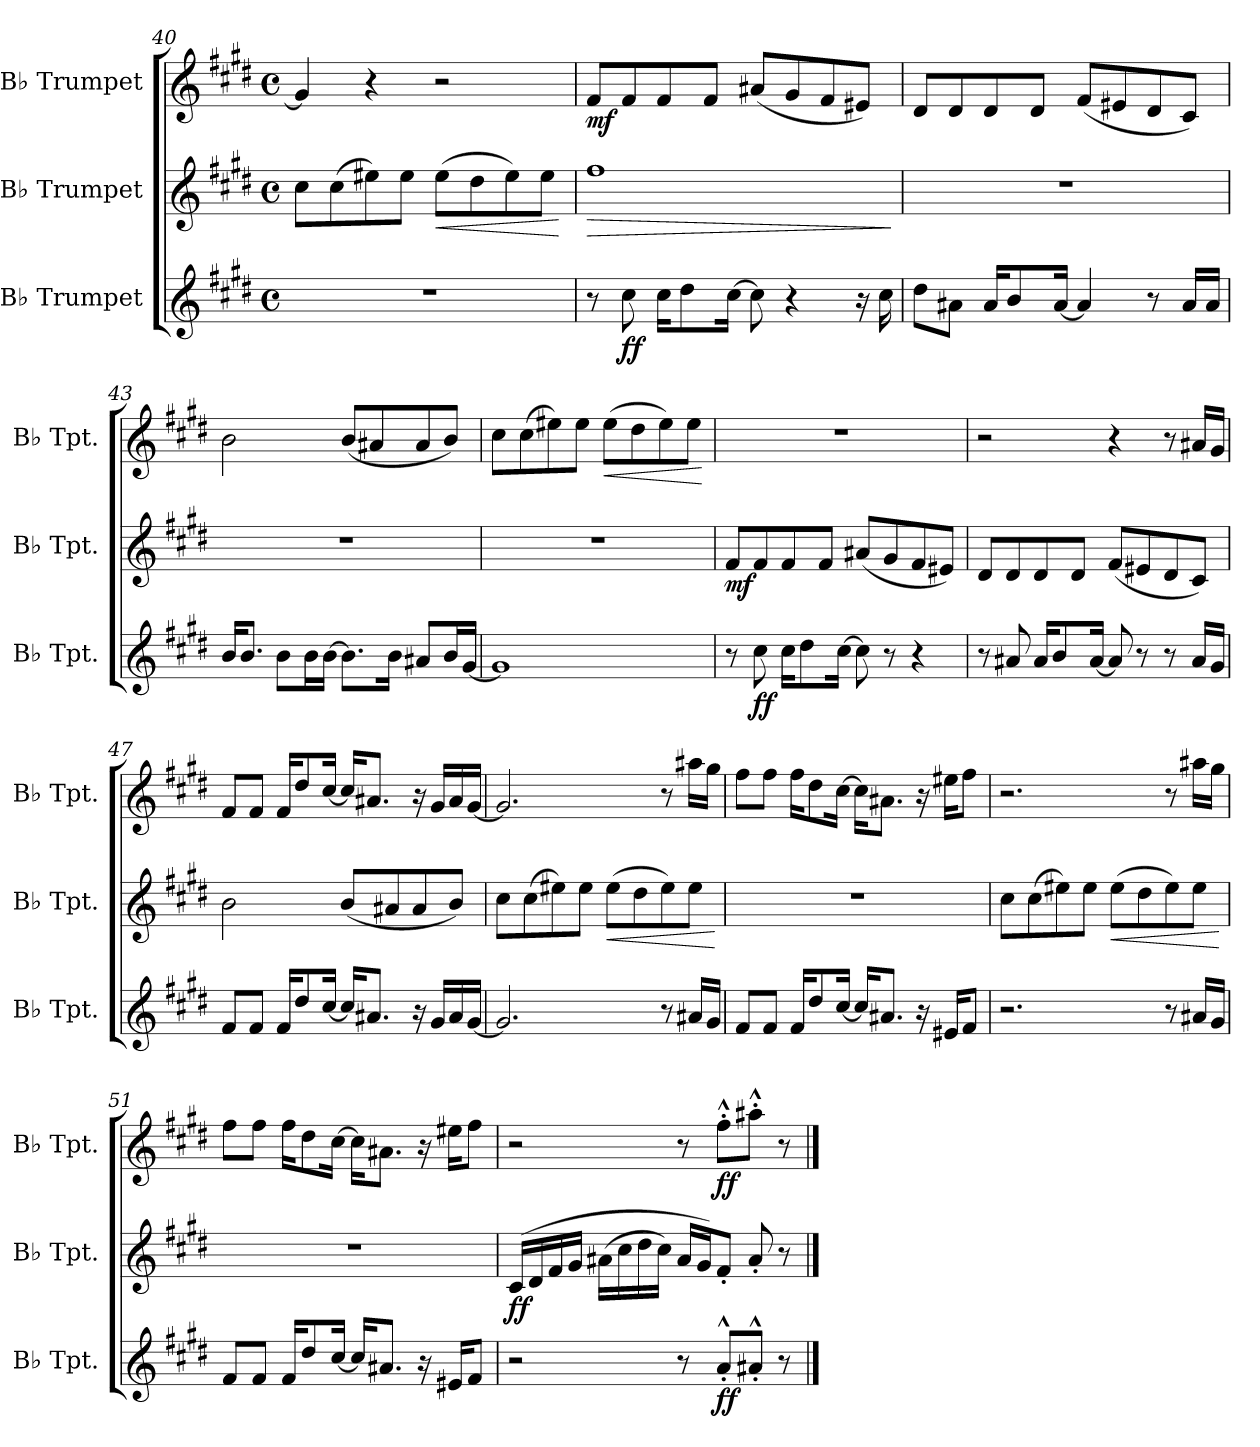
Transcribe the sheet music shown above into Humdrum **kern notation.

**kern	**dynam	**kern	**dynam	**kern	**dynam
*part3	*part3	*part2	*part2	*part1	*part1
*staff3	*staff3	*staff2	*staff2	*staff1	*staff1
*I"B♭ Trumpet	*	*I"B♭ Trumpet	*	*I"B♭ Trumpet	*
*I'B♭ Tpt.	*	*I'B♭ Tpt.	*	*I'B♭ Tpt.	*
*clefG2	*	*clefG2	*	*clefG2	*
*ITrd1c2	*	*ITrd1c2	*	*ITrd1c2	*
*k[f#c#]	*	*k[f#c#]	*	*k[f#c#]	*
*M4/4	*	*M4/4	*	*M4/4	*
*met(c)	*	*met(c)	*	*met(c)	*
=40	=40	=40	=40	=40	=40
1r	.	8b\L	.	4f#/]	.
.	.	(8b\	.	.	.
.	.	8dd#X\)	.	4r	.
.	.	8dd#\J	.	.	.
!	!	!	!LO:HP:b	!	!
.	.	(8dd#\L	<	2r	.
.	.	8cc#\	.	.	.
.	.	8dd#\)	.	.	.
.	.	8dd#\J	.	.	.
.	.	.	[	.	.
=41	=41	=41	=41	=41	=41
!	!	!	!LO:HP:b	!	!LO:DY:b
8r	.	1ee	>	8e/L	mf
!	!LO:DY:b	!	!	!	!
8b\	ff	.	.	8e/	.
16b\KL	.	.	.	8e/	.
8cc#\	.	.	.	.	.
.	.	.	.	8e/J	.
[16b\Jk	.	.	.	.	.
8b\]	.	.	.	(8g#X/L	.
4r	.	.	.	8f#/	.
.	.	.	.	8e/	.
16r	.	.	.	8d#X/J)	.
16b\	.	.	.	.	.
.	.	.	]	.	.
!!LO:LB:g=z
=42	=42	=42	=42	=42	=42
8cc#\L	.	1r	.	8c#/L	.
8g#X\J	.	.	.	8c#/	.
16g#/KL	.	.	.	8c#/	.
8a/	.	.	.	.	.
.	.	.	.	8c#/J	.
[16g#/Jk	.	.	.	.	.
4g#/]	.	.	.	(8e/L	.
.	.	.	.	8d#X/	.
8r	.	.	.	8c#/	.
16g#/LL	.	.	.	8B/J)	.
16g#/JJ	.	.	.	.	.
=43	=43	=43	=43	=43	=43
16a/KL	.	1r	.	2a\	.
8.a/J	.	.	.	.	.
8a\L	.	.	.	.	.
16a\L	.	.	.	.	.
[16a\JJ	.	.	.	.	.
8.a\L]	.	.	.	(8a/L	.
.	.	.	.	8g#X/	.
16a\Jk	.	.	.	.	.
8g#X/L	.	.	.	8g#/	.
16a/L	.	.	.	8a/J)	.
[16f#/JJ	.	.	.	.	.
=44	=44	=44	=44	=44	=44
1f#]	.	1r	.	8b\L	.
.	.	.	.	(8b\	.
.	.	.	.	8dd#X\)	.
.	.	.	.	8dd#\J	.
!	!	!	!	!	!LO:HP:b
.	.	.	.	(8dd#\L	<
.	.	.	.	8cc#\	.
.	.	.	.	8dd#\)	.
.	.	.	.	8dd#\J	.
.	.	.	.	.	[
!!LO:PB:g=z
=45	=45	=45	=45	=45	=45
!	!	!	!LO:DY:b	!	!
8r	.	8e/L	mf	1r	.
!	!LO:DY:b	!	!	!	!
8b\	ff	8e/	.	.	.
16b\KL	.	8e/	.	.	.
8cc#\	.	.	.	.	.
.	.	8e/J	.	.	.
[16b\Jk	.	.	.	.	.
8b\]	.	(8g#X/L	.	.	.
8r	.	8f#/	.	.	.
4r	.	8e/	.	.	.
.	.	8d#X/J)	.	.	.
=46	=46	=46	=46	=46	=46
8r	.	8c#/L	.	2r	.
8g#X/	.	8c#/	.	.	.
16g#/KL	.	8c#/	.	.	.
8a/	.	.	.	.	.
.	.	8c#/J	.	.	.
[16g#/Jk	.	.	.	.	.
8g#/]	.	(8e/L	.	4r	.
8r	.	8d#X/	.	.	.
8r	.	8c#/	.	8r	.
16g#/LL	.	8B/J)	.	16g#X/LL	.
16f#/JJ	.	.	.	16f#/JJ	.
=47	=47	=47	=47	=47	=47
8e/L	.	2a\	.	8e/L	.
8e/J	.	.	.	8e/J	.
16e/KL	.	.	.	16e/KL	.
8cc#/	.	.	.	8cc#/	.
[16b/Jk	.	.	.	[16b/Jk	.
16b/KL]	.	(8a/L	.	16b/KL]	.
8.g#X/J	.	.	.	8.g#X/J	.
.	.	8g#X/	.	.	.
16r	.	8g#/	.	16r	.
16f#/LL	.	.	.	16f#/LL	.
16g#/	.	8a/J)	.	16g#/	.
[16f#/JJ	.	.	.	[16f#/JJ	.
!!LO:LB:g=z
=48	=48	=48	=48	=48	=48
2.f#/]	.	8b\L	.	2.f#/]	.
.	.	(8b\	.	.	.
.	.	8dd#X\)	.	.	.
.	.	8dd#\J	.	.	.
!	!	!	!LO:HP:b	!	!
.	.	(8dd#\L	<	.	.
.	.	8cc#\	.	.	.
8r	.	8dd#\)	.	8r	.
16g#X/LL	.	8dd#\J	.	16gg#X\LL	.
16f#/JJ	.	.	.	16ff#\JJ	.
.	.	.	[	.	.
=49	=49	=49	=49	=49	=49
8e/L	.	1r	.	8ee\L	.
8e/J	.	.	.	8ee\J	.
16e/KL	.	.	.	16ee\KL	.
8cc#/	.	.	.	8cc#\	.
[16b/Jk	.	.	.	[16b\Jk	.
16b/KL]	.	.	.	16b\KL]	.
8.g#X/J	.	.	.	8.g#X\J	.
16r	.	.	.	16r	.
16d#X/KL	.	.	.	16dd#X\KL	.
8e/J	.	.	.	8ee\J	.
=50	=50	=50	=50	=50	=50
2.r	.	8b\L	.	2.r	.
.	.	(8b\	.	.	.
.	.	8dd#X\)	.	.	.
.	.	8dd#\J	.	.	.
!	!	!	!LO:HP:b	!	!
.	.	(8dd#\L	<	.	.
.	.	8cc#\	.	.	.
8r	.	8dd#\)	.	8r	.
16g#X/LL	.	8dd#\J	.	16gg#X\LL	.
16f#/JJ	.	.	.	16ff#\JJ	.
.	.	.	[	.	.
!!LO:LB:g=z
=51	=51	=51	=51	=51	=51
8e/L	.	1r	.	8ee\L	.
8e/J	.	.	.	8ee\J	.
16e/KL	.	.	.	16ee\KL	.
8cc#/	.	.	.	8cc#\	.
[16b/Jk	.	.	.	[16b\Jk	.
16b/KL]	.	.	.	16b\KL]	.
8.g#X/J	.	.	.	8.g#X\J	.
16r	.	.	.	16r	.
16d#X/KL	.	.	.	16dd#X\KL	.
8e/J	.	.	.	8ee\J	.
=52	=52	=52	=52	=52	=52
!	!	!	!LO:DY:b	!	!
2r	.	(16B/LL	ff	2r	.
.	.	16c#/	.	.	.
.	.	16e/	.	.	.
.	.	16f#/JJ	.	.	.
.	.	(16g#X\LL	.	.	.
.	.	16b\	.	.	.
.	.	16cc#\	.	.	.
.	.	16b\JJ)	.	.	.
8r	.	16g#/LL	.	8r	.
.	.	16f#/J)	.	.	.
!	!LO:DY:b	!	!	!	!LO:DY:b
8g'^^/L	ff	8e'/J	.	8ee'^^\L	ff
8g#X'^^/J	.	8g#'/	.	8gg#X'^^\J	.
8r	.	8r	.	8r	.
==	==	==	==	==	==
*-	*-	*-	*-	*-	*-
